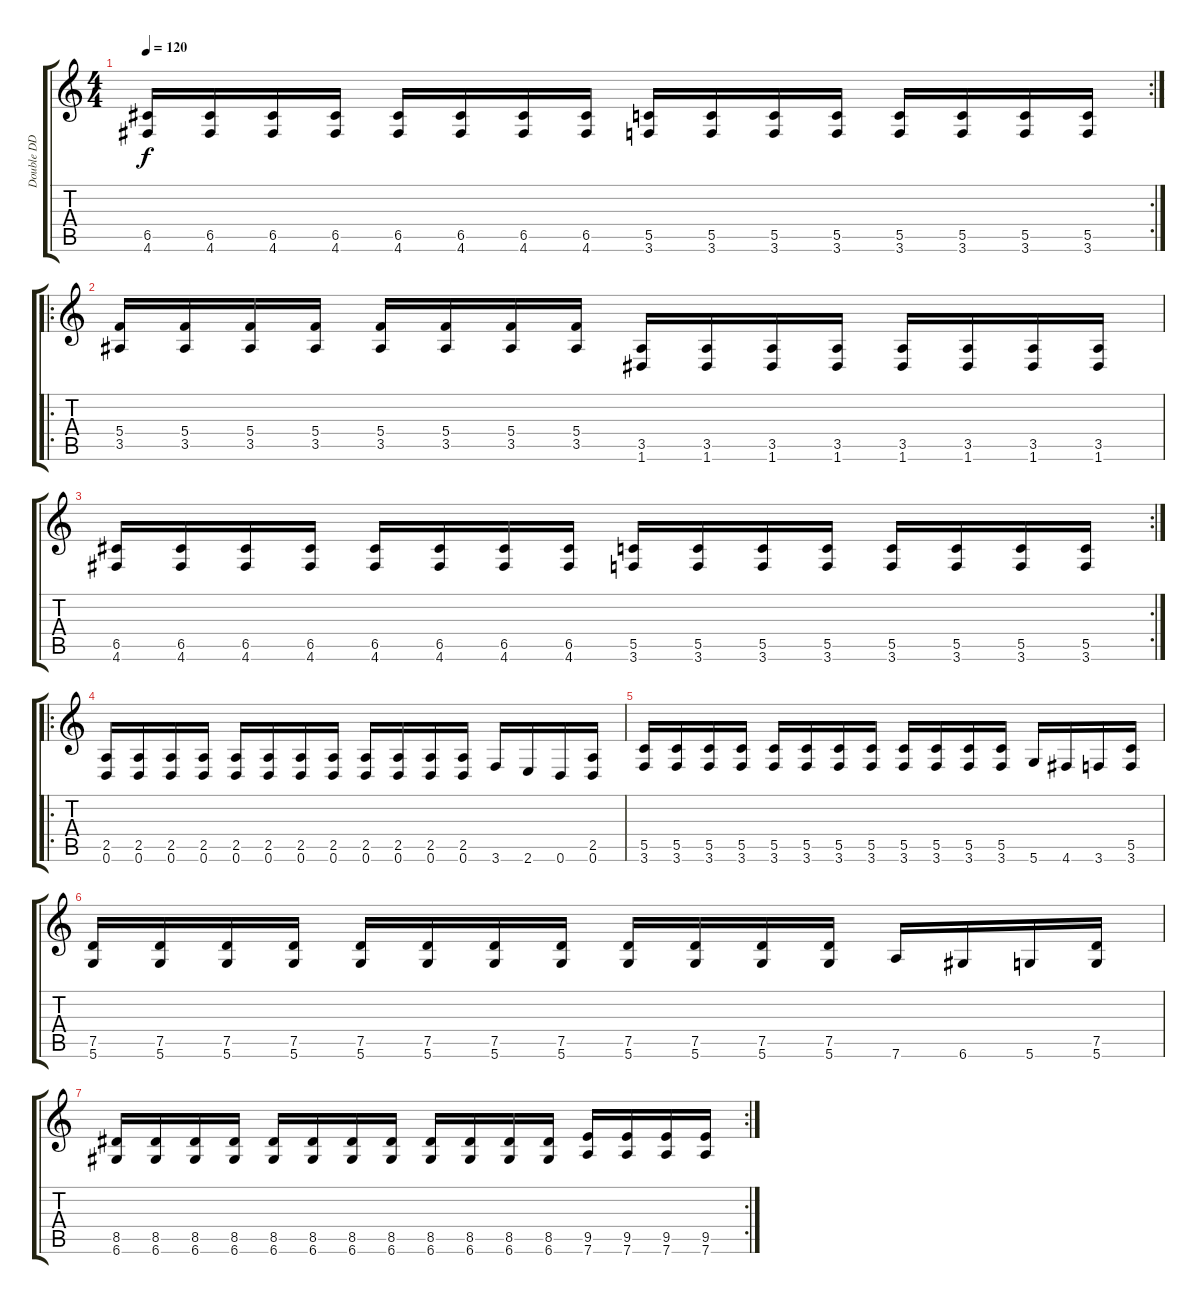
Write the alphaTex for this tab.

\track ("Double DD" "Double DD") {instrument distortionguitar}
\staff {score tabs}
\tuning (D4 A3 F3 C3 G2 D2) {hide}
\rc 2
\ts (4 4)
\tempo 120
\clef g2
\ks c
(6.5 4.6).16{dy f} (6.5 4.6).16 (6.5 4.6).16 (6.5 4.6).16 (6.5 4.6).16 (6.5 4.6).16 (6.5 4.6).16 (6.5 4.6).16 (5.5 3.6).16 (5.5 3.6).16 (5.5 3.6).16 (5.5 3.6).16 (5.5 3.6).16 (5.5 3.6).16 (5.5 3.6).16 (5.5 3.6).16 |
\ro
(5.4 3.5).16 (5.4 3.5).16 (5.4 3.5).16 (5.4 3.5).16 (5.4 3.5).16 (5.4 3.5).16 (5.4 3.5).16 (5.4 3.5).16 (3.5 1.6).16 (3.5 1.6).16 (3.5 1.6).16 (3.5 1.6).16 (3.5 1.6).16 (3.5 1.6).16 (3.5 1.6).16 (3.5 1.6).16 |
\rc 2
(6.5 4.6).16 (6.5 4.6).16 (6.5 4.6).16 (6.5 4.6).16 (6.5 4.6).16 (6.5 4.6).16 (6.5 4.6).16 (6.5 4.6).16 (5.5 3.6).16 (5.5 3.6).16 (5.5 3.6).16 (5.5 3.6).16 (5.5 3.6).16 (5.5 3.6).16 (5.5 3.6).16 (5.5 3.6).16 |
\ro
(2.5 0.6).16 (2.5 0.6).16 (2.5 0.6).16 (2.5 0.6).16 (2.5 0.6).16 (2.5 0.6).16 (2.5 0.6).16 (2.5 0.6).16 (2.5 0.6).16 (2.5 0.6).16 (2.5 0.6).16 (2.5 0.6).16 3.6.16 2.6.16 0.6.16 (2.5 0.6).16 |
(5.5 3.6).16 (5.5 3.6).16 (5.5 3.6).16 (5.5 3.6).16 (5.5 3.6).16 (5.5 3.6).16 (5.5 3.6).16 (5.5 3.6).16 (5.5 3.6).16 (5.5 3.6).16 (5.5 3.6).16 (5.5 3.6).16 5.6.16 4.6.16 3.6.16 (5.5 3.6).16 |
(7.5 5.6).16 (7.5 5.6).16 (7.5 5.6).16 (7.5 5.6).16 (7.5 5.6).16 (7.5 5.6).16 (7.5 5.6).16 (7.5 5.6).16 (7.5 5.6).16 (7.5 5.6).16 (7.5 5.6).16 (7.5 5.6).16 7.6.16 6.6.16 5.6.16 (7.5 5.6).16 |
\rc 2
(8.5 6.6).16 (8.5 6.6).16 (8.5 6.6).16 (8.5 6.6).16 (8.5 6.6).16 (8.5 6.6).16 (8.5 6.6).16 (8.5 6.6).16 (8.5 6.6).16 (8.5 6.6).16 (8.5 6.6).16 (8.5 6.6).16 (9.5 7.6).16 (9.5 7.6).16 (9.5 7.6).16 (9.5 7.6).16
